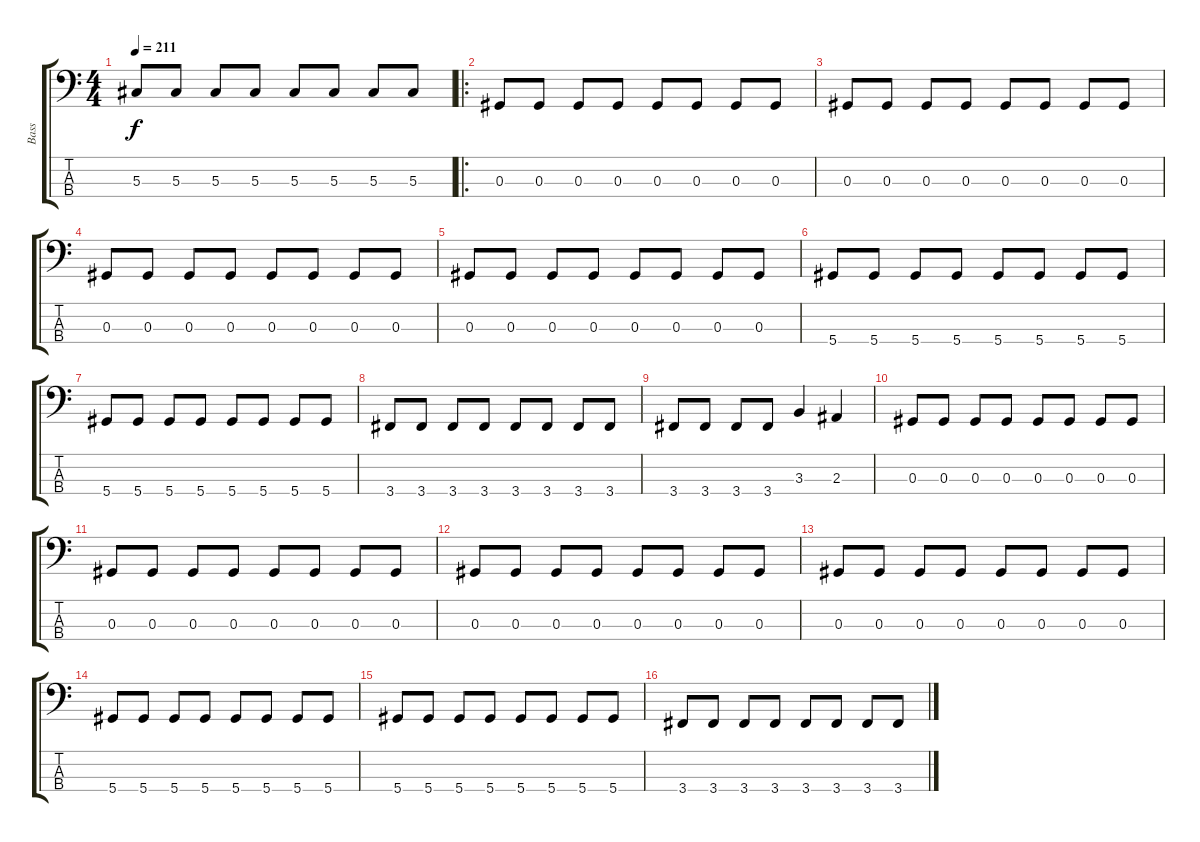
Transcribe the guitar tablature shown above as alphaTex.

\track ("Bass" "Bass") {instrument electricbassfinger}
\staff {score tabs}
\tuning (Gb2 Db2 Ab1 Eb1) {hide}
\ts (4 4)
\tempo 211
\clef f4
\ks c
5.3{t}.8{dy f} 5.3.8 5.3.8 5.3.8 5.3.8 5.3.8 5.3.8 5.3.8 |
\ro
0.3.8 0.3.8 0.3.8 0.3.8 0.3.8 0.3.8 0.3.8 0.3.8 |
0.3.8 0.3.8 0.3.8 0.3.8 0.3.8 0.3.8 0.3.8 0.3.8 |
0.3.8 0.3.8 0.3.8 0.3.8 0.3.8 0.3.8 0.3.8 0.3.8 |
0.3.8 0.3.8 0.3.8 0.3.8 0.3.8 0.3.8 0.3.8 0.3.8 |
5.4.8 5.4.8 5.4.8 5.4.8 5.4.8 5.4.8 5.4.8 5.4.8 |
5.4.8 5.4.8 5.4.8 5.4.8 5.4.8 5.4.8 5.4.8 5.4.8 |
3.4.8 3.4.8 3.4.8 3.4.8 3.4.8 3.4.8 3.4.8 3.4.8 |
3.4.8 3.4.8 3.4.8 3.4.8 3.3.4 2.3.4 |
0.3.8 0.3.8 0.3.8 0.3.8 0.3.8 0.3.8 0.3.8 0.3.8 |
0.3.8 0.3.8 0.3.8 0.3.8 0.3.8 0.3.8 0.3.8 0.3.8 |
0.3.8 0.3.8 0.3.8 0.3.8 0.3.8 0.3.8 0.3.8 0.3.8 |
0.3.8 0.3.8 0.3.8 0.3.8 0.3.8 0.3.8 0.3.8 0.3.8 |
5.4.8 5.4.8 5.4.8 5.4.8 5.4.8 5.4.8 5.4.8 5.4.8 |
5.4.8 5.4.8 5.4.8 5.4.8 5.4.8 5.4.8 5.4.8 5.4.8 |
3.4.8 3.4.8 3.4.8 3.4.8 3.4.8 3.4.8 3.4.8 3.4.8
